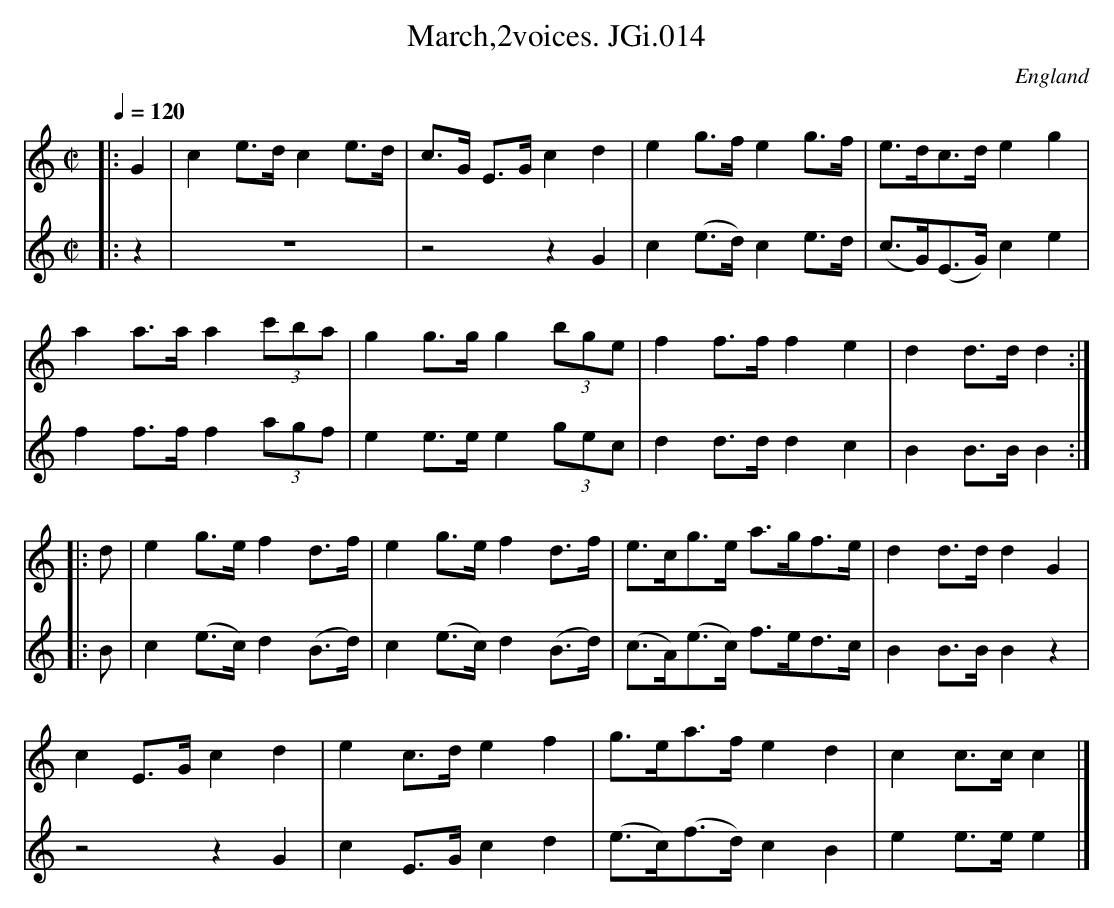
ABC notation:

X:1
T:March,2voices. JGi.014
M:C|
L:1/8
Q:1/4=120
O:England
K:C major
[V:1]|:G2|c2e>dc2e>d|c>G E>Gc2d2|e2g>fe2g>f|e>dc>de2g2|
[V:2]|:z2|z8|z4z2G2|c2(e>d)c2e>d|(c>G)(E>G)c2e2|
[V:1]a2a>aa2(3c'ba|g2g>gg2(3bge|f2f>ff2e2|d2d>dd2:|
[V:2]f2f>ff2(3agf|e2e>ee2(3gec|d2d>dd2c2|B2B>BB2:|
[V:1]|:d|e2g>ef2d>f|e2g>ef2d>f|e>cg>e a>gf>e|d2d>dd2G2|
[V:2]|:B|c2(e>c)d2(B>d)|c2(e>c)d2(B>d)|(c>A)(e>c) f>ed>c|
[V:1]c2E>Gc2d2|e2c>de2f2|g>ea>fe2d2|c2c>cc2|]
[V:2]B2B>BB2z2|z4z2G2|c2E>Gc2d2|(e>c)(f>d)c2B2|e2e>ee2|]
